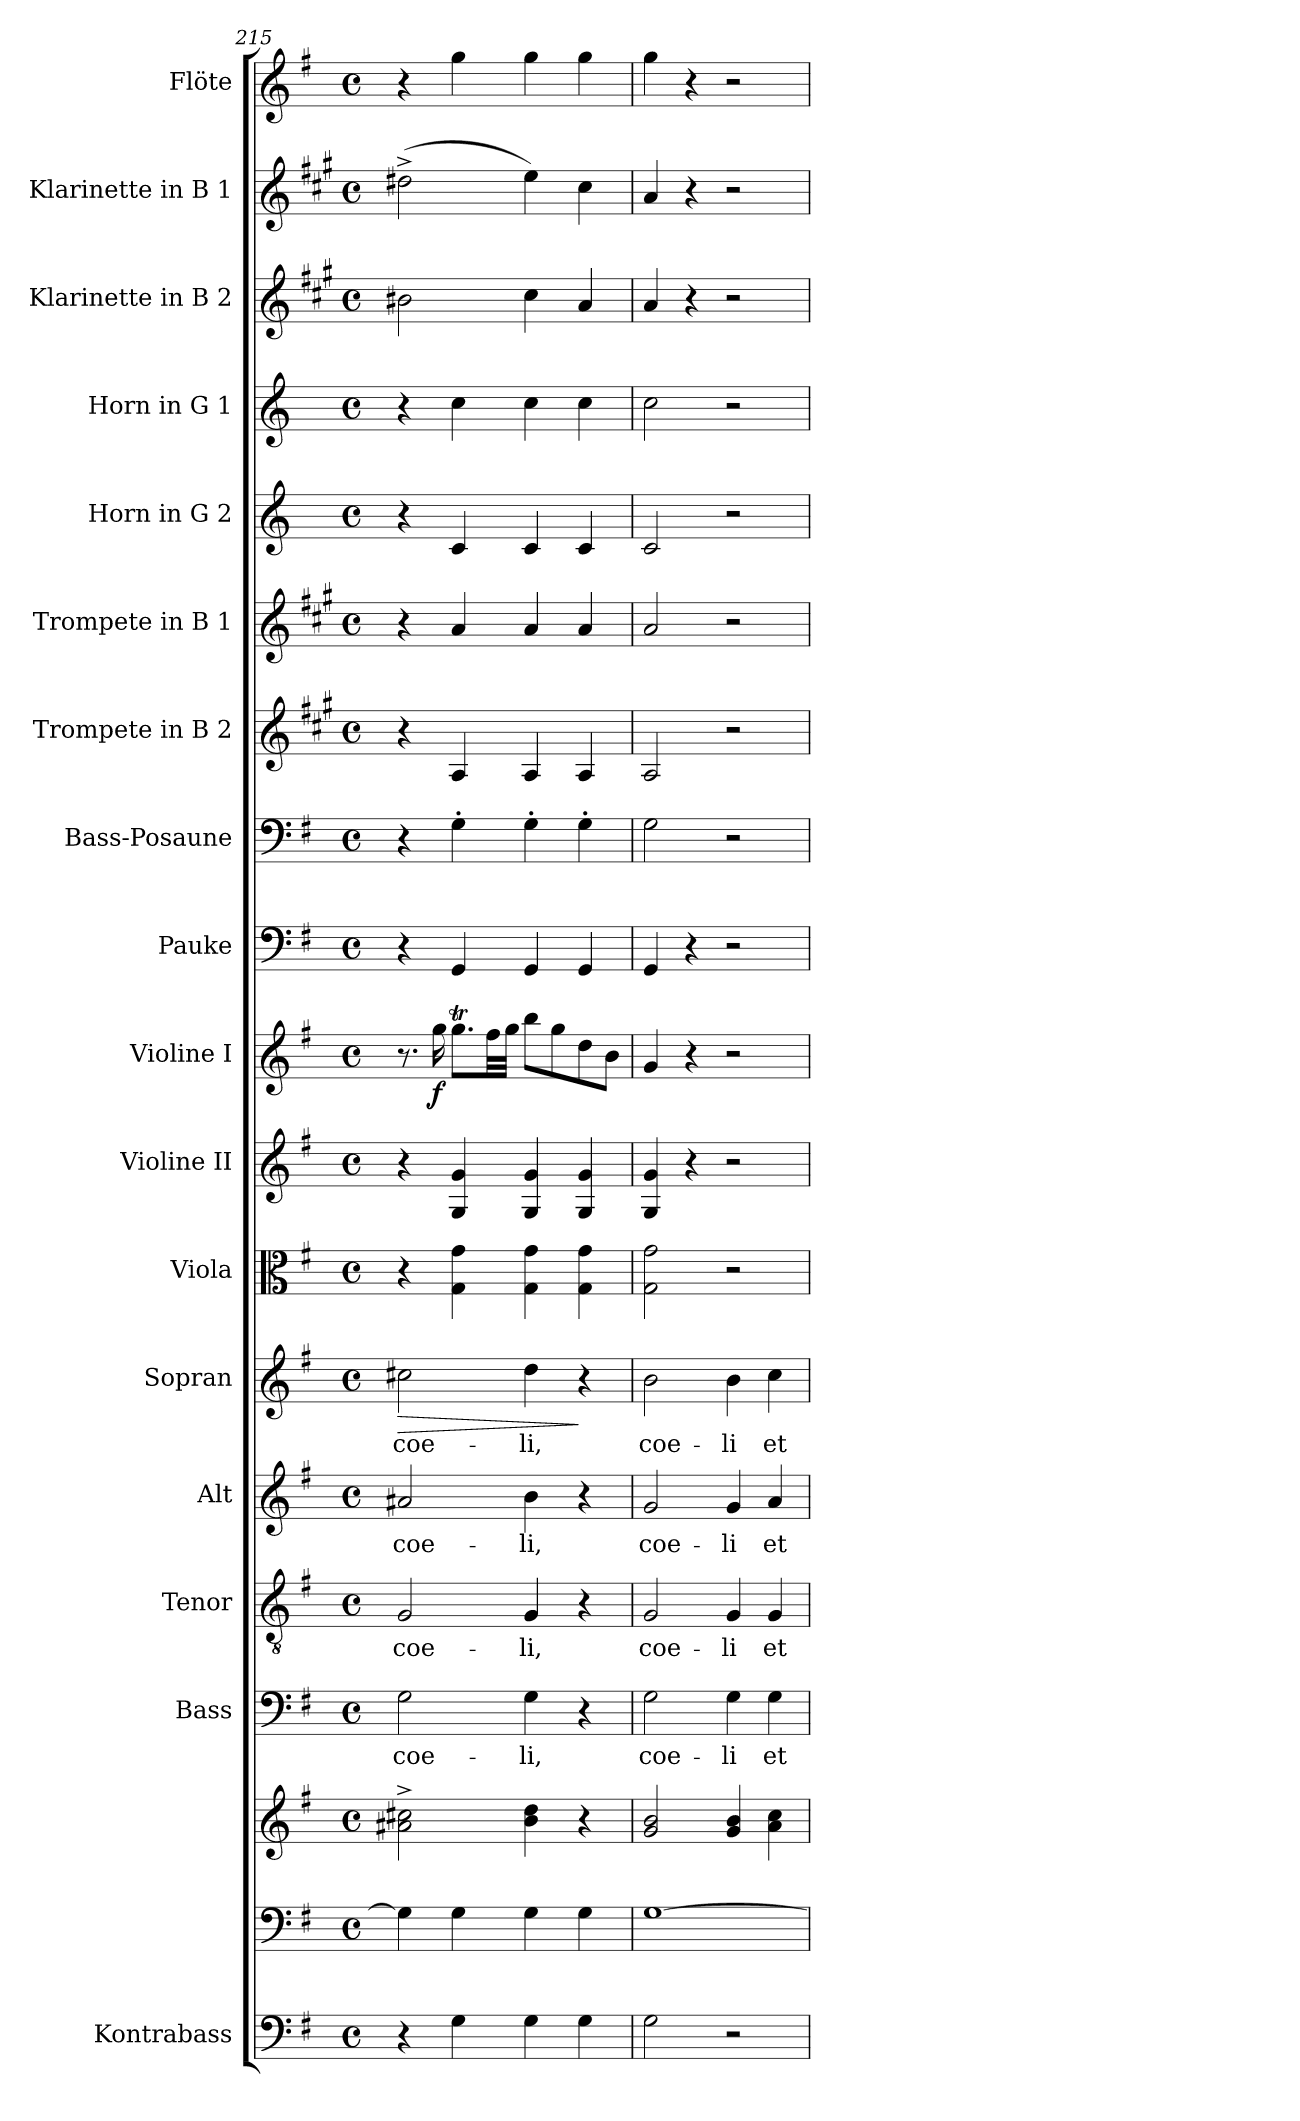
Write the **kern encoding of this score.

**kern	**kern	**kern	**kern	**text	**kern	**text	**kern	**text	**kern	**text	**dynam	**kern	**kern	**kern	**dynam	**kern	**kern	**kern	**kern	**kern	**kern	**kern	**kern	**kern
*part18	*part17	*part17	*part16	*part16	*part15	*part15	*part14	*part14	*part13	*part13	*part13	*part12	*part11	*part10	*part10	*part9	*part8	*part7	*part6	*part5	*part4	*part3	*part2	*part1
*staff19	*staff18	*staff17	*staff16	*staff16	*staff15	*staff15	*staff14	*staff14	*staff13	*staff13	*staff13	*staff12	*staff11	*staff10	*staff10	*staff9	*staff8	*staff7	*staff6	*staff5	*staff4	*staff3	*staff2	*staff1
*I"Kontrabass	*	*	*I"Bass	*	*I"Tenor	*	*I"Alt	*	*I"Sopran	*	*	*I"Viola	*I"Violine II	*I"Violine I	*	*I"Pauke	*I"Bass-Posaune	*I"Trompete in B 2	*I"Trompete in B 1	*I"Horn in G 2	*I"Horn in G 1	*I"Klarinette in B 2	*I"Klarinette in B 1	*I"Flöte
*I'Kb.	*	*	*I'B	*	*I'T	*	*I'A	*	*I'S	*	*	*I'Vla.	*I'Vl. II	*I'Vl. I	*	*I'Pk.	*I'B. Pos.	*	*	*I'Hrn. 2	*I'Hrn. 1	*	*	*I'Fl.
*clefF4	*clefF4	*clefG2	*clefF4	*	*clefGv2	*	*clefG2	*	*clefG2	*	*	*clefC3	*clefG2	*clefG2	*	*clefF4	*clefF4	*clefG2	*clefG2	*clefG2	*clefG2	*clefG2	*clefG2	*clefG2
*ITrd7c12	*	*	*	*	*	*	*	*	*	*	*	*	*	*	*	*	*	*ITrd1c2	*ITrd1c2	*ITrd3c5	*ITrd3c5	*ITrd1c2	*ITrd1c2	*
*k[f#]	*k[f#]	*k[f#]	*k[f#]	*	*k[f#]	*	*k[f#]	*	*k[f#]	*	*	*k[f#]	*k[f#]	*k[f#]	*	*k[f#]	*k[f#]	*k[f#]	*k[f#]	*k[f#]	*k[f#]	*k[f#]	*k[f#]	*k[f#]
*G:	*G:	*G:	*G:	*	*G:	*	*G:	*	*G:	*	*	*G:	*G:	*G:	*	*G:	*G:	*G:	*G:	*G:	*G:	*G:	*G:	*G:
*M4/4	*M4/4	*M4/4	*M4/4	*	*M4/4	*	*M4/4	*	*M4/4	*	*	*M4/4	*M4/4	*M4/4	*	*M4/4	*M4/4	*M4/4	*M4/4	*M4/4	*M4/4	*M4/4	*M4/4	*M4/4
*met(c)	*met(c)	*met(c)	*met(c)	*	*met(c)	*	*met(c)	*	*met(c)	*	*	*met(c)	*met(c)	*met(c)	*	*met(c)	*met(c)	*met(c)	*met(c)	*met(c)	*met(c)	*met(c)	*met(c)	*met(c)
=215	=215	=215	=215	=215	=215	=215	=215	=215	=215	=215	=215	=215	=215	=215	=215	=215	=215	=215	=215	=215	=215	=215	=215	=215
!	!	!	!	!LO:LY:b	!	!LO:LY:b	!	!LO:LY:b	!	!LO:LY:b	!LO:HP:b	!	!	!	!	!	!	!	!	!	!	!	!	!
4r	4G\]	2a#X\^> 2cc#X\^>	2G\	coe-	2G/	coe-	2a#X/	coe-	2cc#X\	coe-	>	4r	4r	8.r	.	4r	4r	4r	4r	4r	4r	2a#X\	(>2cc#X^>\	4r
!	!	!	!	!	!	!	!	!	!	!	!	!	!	!	!LO:DY:b	!	!	!	!	!	!	!	!	!
.	.	.	.	.	.	.	.	.	.	.	.	.	.	16gg\	f	.	.	.	.	.	.	.	.	.
4GG\	4G\	.	.	.	.	.	.	.	.	.	.	4G\ 4g\	4G/ 4g/	8.ggT\L	.	4GG/	4G'>\	4G/	4g/	4G/	4g\	.	.	4gg\
.	.	.	.	.	.	.	.	.	.	.	.	.	.	32ff#\LL	.	.	.	.	.	.	.	.	.	.
.	.	.	.	.	.	.	.	.	.	.	.	.	.	32gg\JJJ	.	.	.	.	.	.	.	.	.	.
!	!	!	!	!LO:LY:b	!	!LO:LY:b	!	!LO:LY:b	!	!LO:LY:b	!	!	!	!	!	!	!	!	!	!	!	!	!	!
4GG\	4G\	4b\ 4dd\	4G\	-li,	4G/	-li,	4b\	-li,	4dd\	-li,	.	4G\ 4g\	4G/ 4g/	8bb\L	.	4GG/	4G'>\	4G/	4g/	4G/	4g\	4b\	4dd\)	4gg\
.	.	.	.	.	.	.	.	.	.	.	.	.	.	8gg\	.	.	.	.	.	.	.	.	.	.
4GG\	4G\	4r	4r	.	4r	.	4r	.	4r	.	]	4G\ 4g\	4G/ 4g/	8dd\	.	4GG/	4G'>\	4G/	4g/	4G/	4g\	4g/	4b\	4gg\
.	.	.	.	.	.	.	.	.	.	.	.	.	.	8b\J	.	.	.	.	.	.	.	.	.	.
=216	=216	=216	=216	=216	=216	=216	=216	=216	=216	=216	=216	=216	=216	=216	=216	=216	=216	=216	=216	=216	=216	=216	=216	=216
!	!	!	!	!LO:LY:b	!	!LO:LY:b	!	!LO:LY:b	!	!LO:LY:b	!	!	!	!	!	!	!	!	!	!	!	!	!	!
2GG\	[1G	2g/ 2b/	2G\	coe-	2G/	coe-	2g/	coe-	2b\	coe-	.	2G\ 2g\	4G/ 4g/	4g/	.	4GG/	2G\	2G/	2g/	2G/	2g\	4g/	4g/	4gg\
.	.	.	.	.	.	.	.	.	.	.	.	.	4r	4r	.	4r	.	.	.	.	.	4r	4r	4r
!	!	!	!	!LO:LY:b	!	!LO:LY:b	!	!LO:LY:b	!	!LO:LY:b	!	!	!	!	!	!	!	!	!	!	!	!	!	!
2r	.	4g/ 4b/	4G\	-li	4G/	-li	4g/	-li	4b\	-li	.	2r	2r	2r	.	2r	2r	2r	2r	2r	2r	2r	2r	2r
!	!	!	!	!LO:LY:b	!	!LO:LY:b	!	!LO:LY:b	!	!LO:LY:b	!	!	!	!	!	!	!	!	!	!	!	!	!	!
.	.	4a\ 4cc\	4G\	et	4G/	et	4a/	et	4cc\	et	.	.	.	.	.	.	.	.	.	.	.	.	.	.
=	=	=	=	=	=	=	=	=	=	=	=	=	=	=	=	=	=	=	=	=	=	=	=	=
*-	*-	*-	*-	*-	*-	*-	*-	*-	*-	*-	*-	*-	*-	*-	*-	*-	*-	*-	*-	*-	*-	*-	*-	*-
